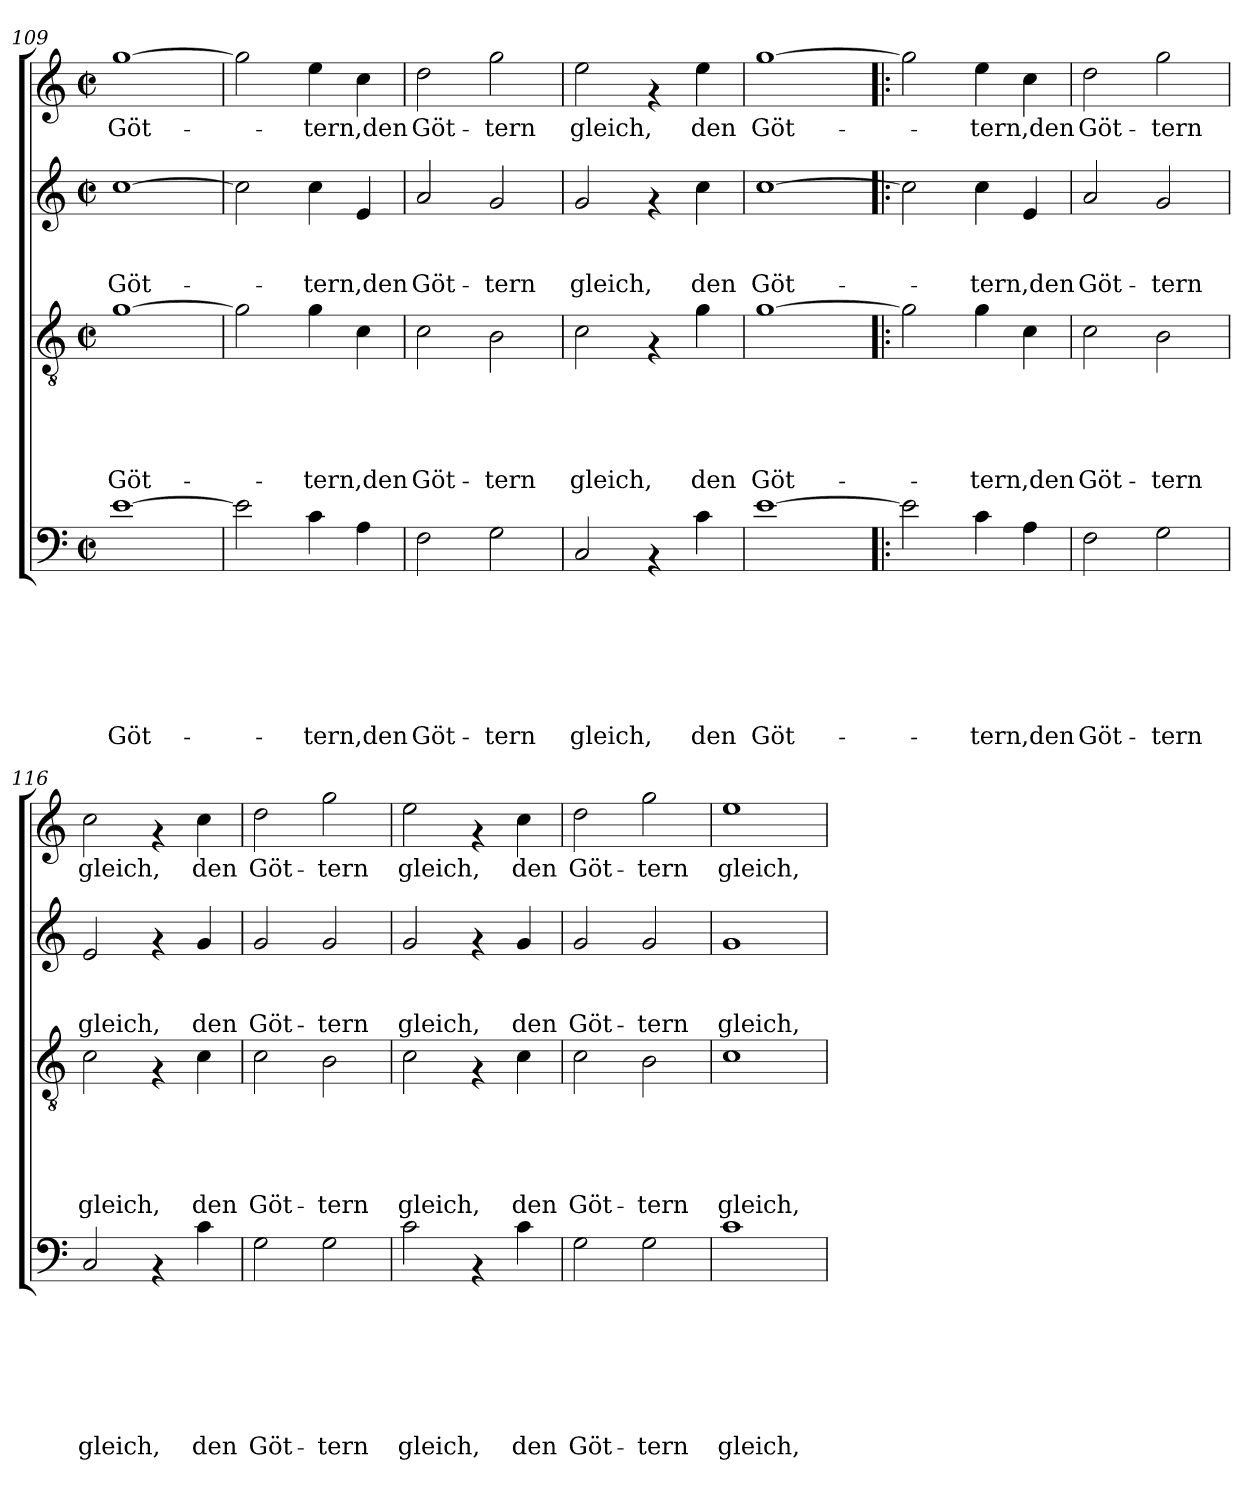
**kern	**text	**text	**text	**text	**text	**text	**text	**kern	**text	**text	**text	**text	**text	**kern	**text	**text	**text	**kern	**text
*part4	*part4	*part4	*part4	*part4	*part4	*part4	*part4	*part3	*part3	*part3	*part3	*part3	*part3	*part2	*part2	*part2	*part2	*part1	*part1
*staff4	*staff4	*staff4	*staff4	*staff4	*staff4	*staff4	*staff4	*staff3	*staff3	*staff3	*staff3	*staff3	*staff3	*staff2	*staff2	*staff2	*staff2	*staff1	*staff1
!!LO:PB:g=z
*clefF4	*	*	*	*	*	*	*	*clefGv2	*	*	*	*	*	*clefG2	*	*	*	*clefG2	*
*k[]	*	*	*	*	*	*	*	*k[]	*	*	*	*	*	*k[]	*	*	*	*k[]	*
*C:	*	*	*	*	*	*	*	*C:	*	*	*	*	*	*C:	*	*	*	*C:	*
*M2/2	*	*	*	*	*	*	*	*M2/2	*	*	*	*	*	*M2/2	*	*	*	*M2/2	*
*met(c|)	*	*	*	*	*	*	*	*met(c|)	*	*	*	*	*	*met(c|)	*	*	*	*met(c|)	*
=109	=109	=109	=109	=109	=109	=109	=109	=109	=109	=109	=109	=109	=109	=109	=109	=109	=109	=109	=109
!	!	!	!	!	!	!	!LO:LY:b	!	!	!	!	!	!LO:LY:b	!	!	!	!LO:LY:b	!	!LO:LY:b
[>1e	.	.	.	.	.	.	Göt-	[>1g	.	.	.	.	Göt-	[>1cc	.	.	Göt-	[>1gg	Göt-
=110	=110	=110	=110	=110	=110	=110	=110	=110	=110	=110	=110	=110	=110	=110	=110	=110	=110	=110	=110
2e\]	.	.	.	.	.	.	.	2g\]	.	.	.	.	.	2cc\]	.	.	.	2gg\]	.
!	!	!	!	!	!	!	!LO:LY:b	!	!	!	!	!	!LO:LY:b	!	!	!	!LO:LY:b	!	!LO:LY:b
4c\	.	.	.	.	.	.	-tern,den	4g\	.	.	.	.	-tern,den	4cc\	.	.	-tern,den	4ee\	-tern,den
4A\	.	.	.	.	.	.	.	4c\	.	.	.	.	.	4e/	.	.	.	4cc\	.
=111	=111	=111	=111	=111	=111	=111	=111	=111	=111	=111	=111	=111	=111	=111	=111	=111	=111	=111	=111
!	!	!	!	!	!	!	!LO:LY:b	!	!	!	!	!	!LO:LY:b	!	!	!	!LO:LY:b	!	!LO:LY:b
2F\	.	.	.	.	.	.	Göt-	2c\	.	.	.	.	Göt-	2a/	.	.	Göt-	2dd\	Göt-
!	!	!	!	!	!	!	!LO:LY:b	!	!	!	!	!	!LO:LY:b	!	!	!	!LO:LY:b	!	!LO:LY:b
2G\	.	.	.	.	.	.	-tern	2B\	.	.	.	.	-tern	2g/	.	.	-tern	2gg\	-tern
=112	=112	=112	=112	=112	=112	=112	=112	=112	=112	=112	=112	=112	=112	=112	=112	=112	=112	=112	=112
!	!	!	!	!	!	!	!LO:LY:b	!	!	!	!	!	!LO:LY:b	!	!	!	!LO:LY:b	!	!LO:LY:b
2C/	.	.	.	.	.	.	gleich,	2c\	.	.	.	.	gleich,	2g/	.	.	gleich,	2ee\	gleich,
4rAA	.	.	.	.	.	.	.	4rF	.	.	.	.	.	4rf	.	.	.	4rf	.
!	!	!	!	!	!	!	!LO:LY:b	!	!	!	!	!	!LO:LY:b	!	!	!	!LO:LY:b	!	!LO:LY:b
4c\	.	.	.	.	.	.	den	4g\	.	.	.	.	den	4cc\	.	.	den	4ee\	den
=113	=113	=113	=113	=113	=113	=113	=113	=113	=113	=113	=113	=113	=113	=113	=113	=113	=113	=113	=113
!	!	!	!	!	!	!	!LO:LY:b	!	!	!	!	!	!LO:LY:b	!	!	!	!LO:LY:b	!	!LO:LY:b
[>1e	.	.	.	.	.	.	Göt-	[>1g	.	.	.	.	Göt-	[>1cc	.	.	Göt-	[>1gg	Göt-
=114!|:	=114!|:	=114!|:	=114!|:	=114!|:	=114!|:	=114!|:	=114!|:	=114!|:	=114!|:	=114!|:	=114!|:	=114!|:	=114!|:	=114!|:	=114!|:	=114!|:	=114!|:	=114!|:	=114!|:
2e\]	.	.	.	.	.	.	.	2g\]	.	.	.	.	.	2cc\]	.	.	.	2gg\]	.
!	!	!	!	!	!	!	!LO:LY:b	!	!	!	!	!	!LO:LY:b	!	!	!	!LO:LY:b	!	!LO:LY:b
4c\	.	.	.	.	.	.	-tern,den	4g\	.	.	.	.	-tern,den	4cc\	.	.	-tern,den	4ee\	-tern,den
4A\	.	.	.	.	.	.	.	4c\	.	.	.	.	.	4e/	.	.	.	4cc\	.
=115	=115	=115	=115	=115	=115	=115	=115	=115	=115	=115	=115	=115	=115	=115	=115	=115	=115	=115	=115
!	!	!	!	!	!	!	!LO:LY:b	!	!	!	!	!	!LO:LY:b	!	!	!	!LO:LY:b	!	!LO:LY:b
2F\	.	.	.	.	.	.	Göt-	2c\	.	.	.	.	Göt-	2a/	.	.	Göt-	2dd\	Göt-
!	!	!	!	!	!	!	!LO:LY:b	!	!	!	!	!	!LO:LY:b	!	!	!	!LO:LY:b	!	!LO:LY:b
2G\	.	.	.	.	.	.	-tern	2B\	.	.	.	.	-tern	2g/	.	.	-tern	2gg\	-tern
=116	=116	=116	=116	=116	=116	=116	=116	=116	=116	=116	=116	=116	=116	=116	=116	=116	=116	=116	=116
!	!	!	!	!	!	!	!LO:LY:b	!	!	!	!	!	!LO:LY:b	!	!	!	!LO:LY:b	!	!LO:LY:b
2C/	.	.	.	.	.	.	gleich,	2c\	.	.	.	.	gleich,	2e/	.	.	gleich,	2cc\	gleich,
4rAA	.	.	.	.	.	.	.	4rF	.	.	.	.	.	4rf	.	.	.	4rf	.
!	!	!	!	!	!	!	!LO:LY:b	!	!	!	!	!	!LO:LY:b	!	!	!	!LO:LY:b	!	!LO:LY:b
4c\	.	.	.	.	.	.	den	4c\	.	.	.	.	den	4g/	.	.	den	4cc\	den
!!LO:LB:g=z
=117	=117	=117	=117	=117	=117	=117	=117	=117	=117	=117	=117	=117	=117	=117	=117	=117	=117	=117	=117
!	!	!	!	!	!	!	!LO:LY:b	!	!	!	!	!	!LO:LY:b	!	!	!	!LO:LY:b	!	!LO:LY:b
2G\	.	.	.	.	.	.	Göt-	2c\	.	.	.	.	Göt-	2g/	.	.	Göt-	2dd\	Göt-
!	!	!	!	!	!	!	!LO:LY:b	!	!	!	!	!	!LO:LY:b	!	!	!	!LO:LY:b	!	!LO:LY:b
2G\	.	.	.	.	.	.	-tern	2B\	.	.	.	.	-tern	2g/	.	.	-tern	2gg\	-tern
=118	=118	=118	=118	=118	=118	=118	=118	=118	=118	=118	=118	=118	=118	=118	=118	=118	=118	=118	=118
!	!	!	!	!	!	!	!LO:LY:b	!	!	!	!	!	!LO:LY:b	!	!	!	!LO:LY:b	!	!LO:LY:b
2c\	.	.	.	.	.	.	gleich,	2c\	.	.	.	.	gleich,	2g/	.	.	gleich,	2ee\	gleich,
4rAA	.	.	.	.	.	.	.	4rF	.	.	.	.	.	4rf	.	.	.	4rf	.
!	!	!	!	!	!	!	!LO:LY:b	!	!	!	!	!	!LO:LY:b	!	!	!	!LO:LY:b	!	!LO:LY:b
4c\	.	.	.	.	.	.	den	4c\	.	.	.	.	den	4g/	.	.	den	4cc\	den
=119	=119	=119	=119	=119	=119	=119	=119	=119	=119	=119	=119	=119	=119	=119	=119	=119	=119	=119	=119
!	!	!	!	!	!	!	!LO:LY:b	!	!	!	!	!	!LO:LY:b	!	!	!	!LO:LY:b	!	!LO:LY:b
2G\	.	.	.	.	.	.	Göt-	2c\	.	.	.	.	Göt-	2g/	.	.	Göt-	2dd\	Göt-
!	!	!	!	!	!	!	!LO:LY:b	!	!	!	!	!	!LO:LY:b	!	!	!	!LO:LY:b	!	!LO:LY:b
2G\	.	.	.	.	.	.	-tern	2B\	.	.	.	.	-tern	2g/	.	.	-tern	2gg\	-tern
=120	=120	=120	=120	=120	=120	=120	=120	=120	=120	=120	=120	=120	=120	=120	=120	=120	=120	=120	=120
!	!	!	!	!	!	!	!LO:LY:b	!	!	!	!	!	!LO:LY:b	!	!	!	!LO:LY:b	!	!LO:LY:b
1c	.	.	.	.	.	.	gleich,	1c	.	.	.	.	gleich,	1g	.	.	gleich,	1ee	gleich,
=	=	=	=	=	=	=	=	=	=	=	=	=	=	=	=	=	=	=	=
*-	*-	*-	*-	*-	*-	*-	*-	*-	*-	*-	*-	*-	*-	*-	*-	*-	*-	*-	*-
